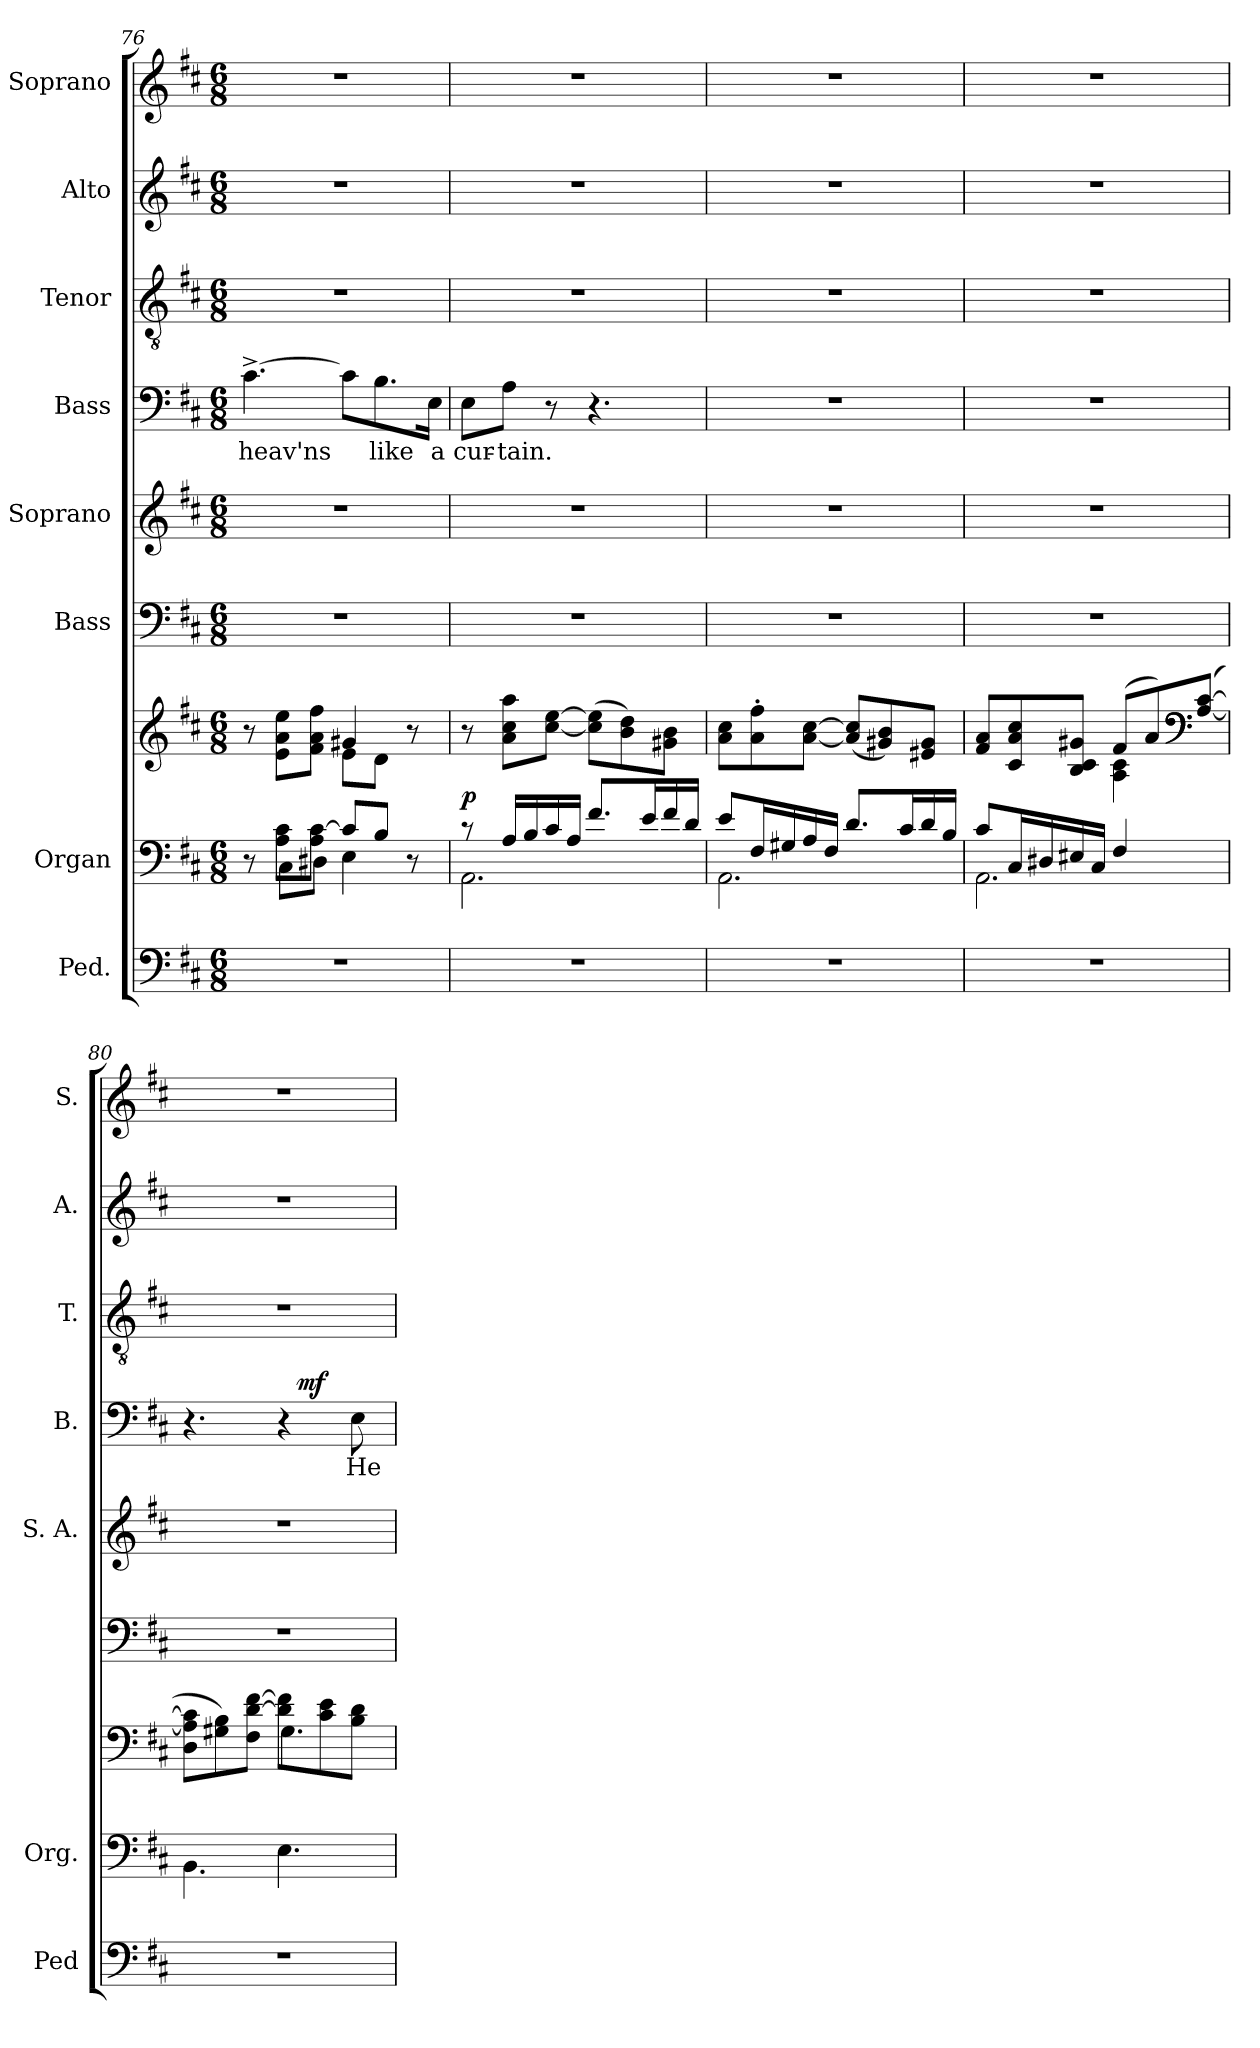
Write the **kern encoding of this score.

**kern	**kern	**kern	**dynam	**kern	**kern	**kern	**text	**dynam	**kern	**kern	**kern
*part8	*part7	*part7	*part7	*part6	*part5	*part4	*part4	*part4	*part3	*part2	*part1
*staff9	*staff8	*staff7	*staff7/8	*staff6	*staff5	*staff4	*staff4	*staff4	*staff3	*staff2	*staff1
*I"Ped.	*I"Organ	*	*	*I"Bass	*I"Soprano	*I"Bass	*	*	*I"Tenor	*I"Alto	*I"Soprano
*I'Ped	*I'Org.	*	*	*	*I'S. A.	*I'B.	*	*	*I'T.	*I'A.	*I'S.
*clefF4	*clefF4	*clefG2	*	*clefF4	*clefG2	*clefF4	*	*	*clefGv2	*clefG2	*clefG2
*	*	*	*	*	*	*	*	*	*ITrd7c12	*	*
*k[f#c#]	*k[f#c#]	*k[f#c#]	*	*k[f#c#]	*k[f#c#]	*k[f#c#]	*	*	*k[f#c#]	*k[f#c#]	*k[f#c#]
*D:	*D:	*D:	*	*D:	*D:	*D:	*	*	*D:	*D:	*D:
*M6/8	*M6/8	*M6/8	*	*M6/8	*M6/8	*M6/8	*	*	*M6/8	*M6/8	*M6/8
=76	=76	=76	=76	=76	=76	=76	=76	=76	=76	=76	=76
!LO:N:vis=1	!	!	!	!LO:N:vis=1	!LO:N:vis=1	!	!	!	!	!	!
*	*^	*^	*	*	*	*	*	*	*	*	*
!	!	!	!	!	!	!	!	!	!LO:LY:b:color=#000000	!	!LO:N:vis=1	!LO:N:vis=1	!LO:N:vis=1
2.r	8r	8ryy	8r	4.ryy	.	2.r	2.r	[4.c#^i\	heav'ns	.	2.r	2.r	2.r
.	8Ai\ 8c#i\L	8C#i\L	8ei\ 8ai\ 8eei\L	.	.	.	.	.	.	.	.	.	.
.	8Ai\ [8c#i\J	8D#Xi\J	8f#i\ 8ai\ 8ff#i\J	.	.	.	.	.	.	.	.	.	.
.	8c#i/L]	4Ei\	4g#Xi/	8ei\L	.	.	.	8c#i\L]	.	.	.	.	.
!	!	!	!	!	!	!	!	!	!LO:LY:b:color=#000000	!	!	!	!
.	8Bi/J	.	.	8di\J	.	.	.	8.Bi\	like	.	.	.	.
.	8r	8ryy	8r	8ryy	.	.	.	.	.	.	.	.	.
!	!	!	!	!	!	!	!	!	!LO:LY:b:color=#000000	!	!	!	!
.	.	.	.	.	.	.	.	16Ei\Jk	a	.	.	.	.
*	*	*	*v	*v	*	*	*	*	*	*	*	*	*
=77	=77	=77	=77	=77	=77	=77	=77	=77	=77	=77	=77	=77
!LO:N:vis=1	!	!	!	!	!LO:N:vis=1	!LO:N:vis=1	!	!	!	!	!	!
!	!	!	!	!	!	!	!	!LO:LY:b:color=#000000	!	!LO:N:vis=1	!LO:N:vis=1	!LO:N:vis=1
2.r	8r	2.AAi\	8r	p	2.r	2.r	8Ei\L	cur-	.	2.r	2.r	2.r
!	!	!	!	!	!	!	!	!LO:LY:b:color=#000000	!	!	!	!
.	16Ai/LL	.	8ai\ 8cc#i\ 8aai\L	.	.	.	8Ai\J	-tain.	.	.	.	.
.	16Bi/	.	.	.	.	.	.	.	.	.	.	.
.	16c#i/	.	[8cc#i\ [8eei\J	.	.	.	8r	.	.	.	.	.
.	16Ai/JJ	.	.	.	.	.	.	.	.	.	.	.
.	8.f#i/L	.	(8cc#i]\ 8eei]\L	.	.	.	4.r	.	.	.	.	.
.	.	.	8bi\ 8ddi\)	.	.	.	.	.	.	.	.	.
.	16ei/L	.	.	.	.	.	.	.	.	.	.	.
.	16f#i/	.	8g#Xi\ 8bi\J	.	.	.	.	.	.	.	.	.
.	16di/JJ	.	.	.	.	.	.	.	.	.	.	.
=78	=78	=78	=78	=78	=78	=78	=78	=78	=78	=78	=78	=78
!LO:N:vis=1	!	!	!	!	!LO:N:vis=1	!LO:N:vis=1	!LO:N:vis=1	!	!	!LO:N:vis=1	!LO:N:vis=1	!LO:N:vis=1
2.r	8ei/L	2.AAi\	8ai\ 8cc#i\L	.	2.r	2.r	2.r	.	.	2.r	2.r	2.r
.	16F#i/L	.	8ai'\ 8ff#i'\	.	.	.	.	.	.	.	.	.
.	16G#Xi/	.	.	.	.	.	.	.	.	.	.	.
.	16Ai/	.	[8ai\ [8cc#i\J	.	.	.	.	.	.	.	.	.
.	16F#i/JJ	.	.	.	.	.	.	.	.	.	.	.
.	8.di/L	.	(8ai]/ 8cc#i]/L	.	.	.	.	.	.	.	.	.
.	.	.	8g#Xi/ 8bi/)	.	.	.	.	.	.	.	.	.
.	16c#i/L	.	.	.	.	.	.	.	.	.	.	.
.	16di/	.	8e#Xi/ 8g#i/J	.	.	.	.	.	.	.	.	.
.	16Bi/JJ	.	.	.	.	.	.	.	.	.	.	.
!!LO:LB:g=z
=79	=79	=79	=79	=79	=79	=79	=79	=79	=79	=79	=79	=79
!LO:N:vis=1	!	!	!	!	!LO:N:vis=1	!LO:N:vis=1	!LO:N:vis=1	!	!	!LO:N:vis=1	!LO:N:vis=1	!LO:N:vis=1
*	*	*	*^	*	*	*	*	*	*	*	*	*
2.r	8c#i/L	2.AAi\	8f#i/ 8ai/L	4.ryy	.	2.r	2.r	2.r	.	.	2.r	2.r	2.r
.	16C#i/L	.	8c#i/ 8ai/ 8cc#i/	.	.	.	.	.	.	.	.	.	.
.	16D#Xi/	.	.	.	.	.	.	.	.	.	.	.	.
.	16E#Xi/	.	8Bi/ 8c#i/ 8g#Xi/J	.	.	.	.	.	.	.	.	.	.
.	16C#i/JJ	.	.	.	.	.	.	.	.	.	.	.	.
.	4F#i/	.	(8f#i/L	4Ai\ 4c#i	.	.	.	.	.	.	.	.	.
.	.	.	8ai/)	.	.	.	.	.	.	.	.	.	.
*	*	*	*clefF4	*	*	*	*	*	*	*	*	*	*
.	8ryy	.	([8Ai/ [8c#i/J	8ryy	.	.	.	.	.	.	.	.	.
=80	=80	=80	=80	=80	=80	=80	=80	=80	=80	=80	=80	=80	=80
!LO:N:vis=1	!LO:N:vis=1	!	!	!	!	!LO:N:vis=1	!LO:N:vis=1	!	!	!	!LO:N:vis=1	!LO:N:vis=1	!LO:N:vis=1
*	*	*	*	*	*	*	*	*^	*	*	*	*	*
2.r	2.ryy	4.BBi\	8Di\ 8Ai]\ 8c#i]\L	4.ryy	.	2.r	2.r	4.r	4ryy	.	.	2.r	2.r	2.r
.	.	.	8G#Xi\ 8Bi\)	.	.	.	.	.	.	.	.	.	.	.
.	.	.	8F#i\ [8di\ [8f#i\J	.	.	.	.	.	8ryy	.	.	.	.	.
.	.	4.Ei\	8di]\ 8f#i]\L	4.G#i\	.	.	.	4r	32...ryy	.	.	.	.	.
.	.	.	.	.	.	.	.	.	4ryy	.	mf	.	.	.
.	.	.	8c#i\ 8ei\	.	.	.	.	.	.	.	.	.	.	.
!	!	!	!	!	!	!	!	!	!	!LO:LY:b:color=#000000	!	!	!	!
.	.	.	8Bi\ 8di\J	.	.	.	.	8Ei\	.	He	.	.	.	.
.	.	.	.	.	.	.	.	.	16ryy	.	.	.	.	.
.	.	.	.	.	.	.	.	.	256ryy	.	.	.	.	.
*	*v	*v	*	*	*	*	*	*v	*v	*	*	*	*	*
*	*	*v	*v	*	*	*	*	*	*	*	*	*
=	=	=	=	=	=	=	=	=	=	=	=
*-	*-	*-	*-	*-	*-	*-	*-	*-	*-	*-	*-
